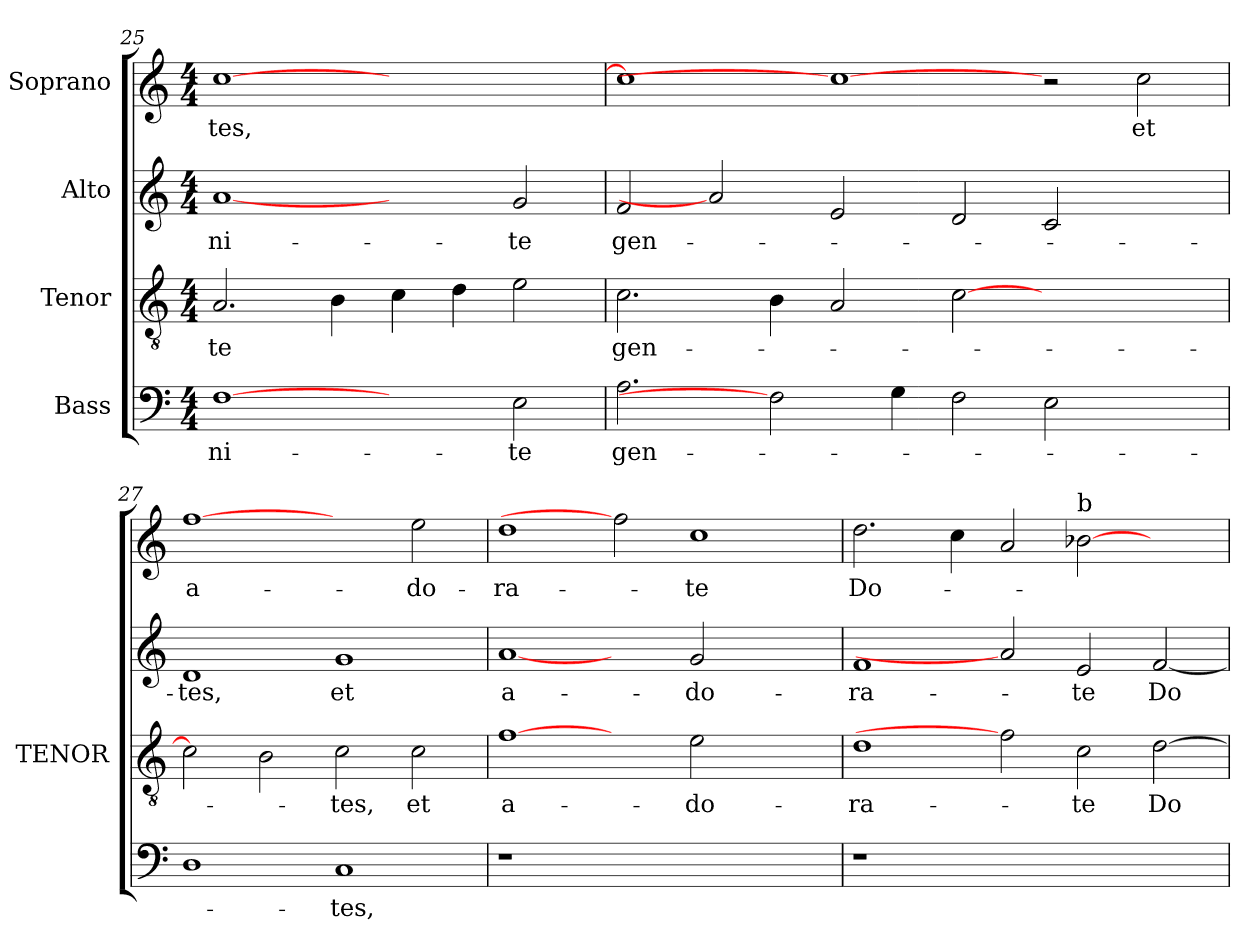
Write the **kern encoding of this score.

**kern	**text	**kern	**text	**kern	**text	**kern	**text
*part4	*part4	*part3	*part3	*part2	*part2	*part1	*part1
*staff4	*staff4	*staff3	*staff3	*staff2	*staff2	*staff1	*staff1
*I"Bass	*	*I"Tenor	*	*I"Alto	*	*I"Soprano	*
*	*	*I'TENOR	*	*	*	*	*
*clefF4	*	*clefGv2	*	*clefG2	*	*clefG2	*
*	*	*ITrd7c12	*	*	*	*	*
*k[]	*	*k[]	*	*k[]	*	*k[]	*
*C:	*	*C:	*	*C:	*	*C:	*
*M4/4	*	*M4/4	*	*M4/4	*	*M4/4	*
=25	=25	=25	=25	=25	=25	=25	=25
!	!LO:LY:b:color=#000000	!	!	!	!	!	!
!	!	!	!LO:LY:b:color=#000000	!	!	!	!
!	!	!	!	!	!LO:LY:b:color=#000000	!	!
!	!	!	!	!	!	!	!LO:LY:b:color=#000000
[1Fi	-ni-	2.AAi/	-te	[1ai	-ni-	[>1cci	-tes,
.	.	4BBi\	.	.	.	.	.
2ryy	.	4Ci\	.	2ryy	.	1ryy	.
.	.	4Di\	.	.	.	.	.
!	!LO:LY:b:color=#000000	!	!	!	!	!	!
!	!	!	!	!	!LO:LY:b:color=#000000	!	!
2Ei\	-te	2Ei\	.	2gi/	-te	.	.
=26	=26	=26	=26	=26	=26	=26	=26
!	!LO:LY:b:color=#000000	!	!	!	!	!	!
!	!	!	!LO:LY:b:color=#000000	!	!	!	!
!	!	!	!	!	!LO:LY:b:color=#000000	!	!
2.Ai\	gen-	2.Ci\	gen-	2fi/	gen-	1cci]	.
.	.	.	.	2ai]	.	.	.
2Fi]	.	4BBi\	.	.	.	.	.
.	.	2AAi/	.	2ei/	.	1cci_	.
4Gi\	.	.	.	.	.	.	.
2Fi\	.	[>2Ci\	.	2di/	.	.	.
2Ei\	.	1ryy	.	2ci/	.	2r	.
!	!	!	!	!	!	!	!LO:LY:b:color=#000000
2ryy	.	.	.	2ryy	.	2cci\	et
=27	=27	=27	=27	=27	=27	=27	=27
!	!	!	!	!	!LO:LY:b:color=#000000	!	!
!	!	!	!	!	!	!	!LO:LY:b:color=#000000
1Di	.	2Ci\]	.	1di	-tes,	[1ffi	a-
.	.	2BBi\	.	.	.	.	.
!	!LO:LY:b:color=#000000	!	!	!	!	!	!
!	!	!	!LO:LY:b:color=#000000	!	!	!	!
!	!	!	!	!	!LO:LY:b:color=#000000	!	!
1Ci	-tes,	2Ci\	-tes,	1gi	et	2ryy	.
!	!	!	!LO:LY:b:color=#000000	!	!	!	!
!	!	!	!	!	!	!	!LO:LY:b:color=#000000
.	.	2Ci\	et	.	.	2eei\	-do-
=28	=28	=28	=28	=28	=28	=28	=28
!LO:N:vis=1	!	!	!	!	!	!	!
!	!	!	!LO:LY:b:color=#000000	!	!	!	!
!	!	!	!	!	!LO:LY:b:color=#000000	!	!
!	!	!	!	!	!	!	!LO:LY:b:color=#000000
1r	.	[1Fi	a-	[1ai	a-	1ddi	-ra-
1.ryy	.	2ryy	.	2ryy	.	2ffi]	.
!	!	!	!LO:LY:b:color=#000000	!	!	!	!
!	!	!	!	!	!LO:LY:b:color=#000000	!	!
!	!	!	!	!	!	!	!LO:LY:b:color=#000000
.	.	2Ei\	-do-	2gi/	-do-	1cci	-te
.	.	2ryy	.	2ryy	.	.	.
=29	=29	=29	=29	=29	=29	=29	=29
!LO:N:vis=1	!	!	!	!	!	!	!
!	!	!	!LO:LY:b:color=#000000	!	!	!	!
!	!	!	!	!	!LO:LY:b:color=#000000	!	!
!	!	!	!	!	!	!	!LO:LY:b:color=#000000
1r	.	1Di	-ra-	1fi	-ra-	2.ddi\	Do-
.	.	.	.	.	.	4cci\	.
1.ryy	.	2Fi]	.	2ai]	.	2ai/	.
!	!	!	!LO:LY:b:color=#000000	!	!	!	!
!	!	!	!	!	!	!LO:TX:a:t=b	!
!	!	!	!	!	!LO:LY:b:color=#000000	!	!
.	.	2Ci\	-te	2ei/	-te	[>2b-i\	.
!	!	!	!LO:LY:b:color=#000000	!	!	!	!
!	!	!	!	!	!LO:LY:b:color=#000000	!	!
.	.	[>2Di\	Do-	[<2fi/	Do-	2ryy	.
=	=	=	=	=	=	=	=
*-	*-	*-	*-	*-	*-	*-	*-
